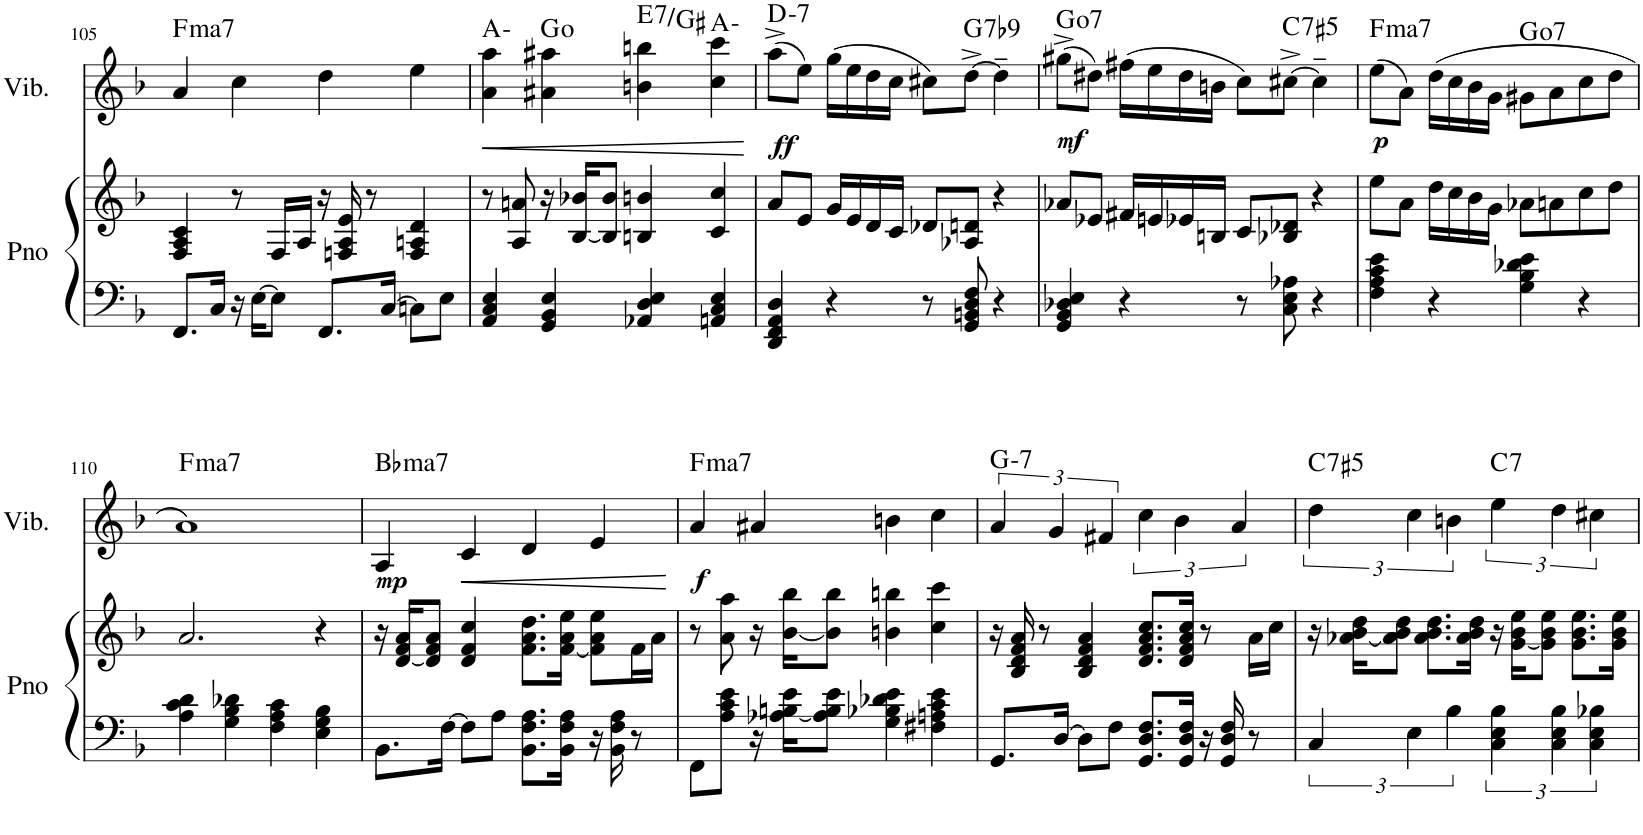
**kern	**kern	**kern	**dynam	**harte
*part2	*part2	*part1	*part1	*part1
*staff3	*staff2	*staff1	*staff1	*
*I"Piano	*	*I"Vibraphone	*	*
*I'Pno	*	*I'Vib.	*	*
!!LO:PB:g=z
*clefG2	*clefG2	*clefG2	*	*
*k[b-]	*k[b-]	*k[b-]	*	*
*F:	*F:	*F:	*	*
*M4/4	*M4/4	*M4/4	*	*
=105	=105	=105	=105	=105
!	!	!	!	!LO:H:kt=ma7
8.FF/L	4F/ 4A/ 4c/	4a/	.	F:maj7
16C/Jk	.	.	.	.
16r	8r	4cc\	.	.
[16E\KL	.	.	.	.
8E\J]	16F/LL	.	.	.
.	16A/JJ	.	.	.
8.FF/L	16r	4dd\	.	.
.	16Fn/ 16A/ 16e/	.	.	.
.	8r	.	.	.
[16C/Jk	.	.	.	.
8Cn\L]	4F/ 4An/ 4d/	4ee\	.	.
8E\J	.	.	.	.
=106	=106	=106	=106	=106
!	!	!	!LO:HP:b	!
4AA/ 4C/ 4E/	8r	4a\ 4aa\	<	A:min
.	8A/ 8an/	.	.	.
4GG/ 4BB-/ 4E/	16r	4a#X\ 4aa#X\	.	G:dim
.	[16B-/ 16b-X/KL	.	.	.
.	8B-/] 8b-/J	.	.	.
!	!	!	!	!LO:H:kt=7
4AA-X/ 4D/ 4E/	4Bn/ 4bn/	4bn\ 4bbn\	.	E:7/3
4AAn/ 4C/ 4E/	4c/ 4cc/	4cc\ 4ccc\	.	A:min
=107	=107	=107	=107	=107
!	!	!	!	!LO:H:kt=7
4DD/ 4FF/ 4AA/ 4D/	8a/L	(8aa^\L	.	D:min7
.	8e/J	8ee\J)	.	.
4r	16g/LL	(16gg\LL	.	.
.	16e/	16ee\	.	.
.	16d/	16dd\	.	.
.	16c/JJ	16cc\JJ	.	.
8r	8d-X/L	8cc#X\L)	.	.
!	!	!	!	!LO:H:kt=7
8GG/ 8BBn/ 8D/ 8F/	8A-X/ 8dn/J	[8dd^\J	.	G:7(b9)
4r	4r	4dd~\]	.	.
=108	=108	=108	=108	=108
!	!	!	!	!LO:H:kt=7
4GG/ 4BB-/ 4D-X/ 4E/	8a-X/L	(8gg#X^\L	.	G:dim7
.	8e-X/J	8dd#X\J)	.	.
4r	16f#X/LL	(16ff#X\LL	.	.
.	16en/	16ee\	.	.
.	16e-X/	16dd#\	.	.
.	16Bn/JJ	16bn\JJ	.	.
8r	8c/L	8cc\L)	.	.
!	!	!	!	!LO:H:kt=7
8C\ 8E\ 8A-X\	8B-X/ 8d-X/J	[8cc#X^\J	.	C:(3,#5,b7)
4r	4r	4cc#~\]	.	.
=109	=109	=109	=109	=109
!	!	!	!	!LO:H:kt=ma7
4F\ 4A\ 4c\ 4e\	8ee\L	(8ee\L	.	F:maj7
.	8a\J	8a\J)	.	.
4r	16dd\LL	(16dd\LL	.	.
.	16cc\	16cc\	.	.
.	16b-\	16b-\	.	.
.	16g\JJ	16g\JJ	.	.
!	!	!	!	!LO:H:kt=7
4G\ 4B-\ 4d-X\ 4e\	8a-X\L	8g#X\L	.	G:dim7
.	8an\	8a\	.	.
4r	8cc\	8cc\	.	.
.	8dd\J	8dd\J	.	.
!!LO:LB:g=z
=110	=110	=110	=110	=110
!	!	!	!	!LO:H:kt=ma7
4A\ 4c\ 4d\	2.a/	1a)	.	F:maj7
4G\ 4B-\ 4d-X\	.	.	.	.
4F\ 4A\ 4c\	.	.	.	.
4E\ 4G\ 4B-\	4r	.	.	.
=111	=111	=111	=111	=111
!	!	!	!	!LO:H:kt=ma7
8.BB-\L	16r	4A/	.	Bb:maj7
.	[16d/ 16f/ 16a/KL	.	.	.
.	8d/] 8f/ 8a/J	.	.	.
[16F\Jk	.	.	.	.
8F\L]	4d/ 4f/ 4cc/	4c/	.	.
8A\J	.	.	.	.
8.BB-\ 8.F\ 8.A\L	8.f\ 8.a\ 8.dd\L	4d/	.	.
16BB-\ 16F\ 16A\Jk	[16f\ 16a\ 16ee\Jk	.	.	.
16r	8f\] 8a\ 8ee\L	4e/	.	.
16BB-\ 16F\ 16A\	.	.	.	.
8r	16f\L	.	.	.
.	16a\JJ	.	.	.
.	.	.	[	.
=112	=112	=112	=112	=112
!	!	!	!	!LO:H:kt=ma7
8FF\L	8r	4a/	.	F:maj7
8A\ 8c\ 8e\J	8a\ 8aa\	.	.	.
16r	16r	4a#X/	.	.
[16A-X\ 16Bn\ 16e\KL	[16b-\ 16bb-\KL	.	.	.
8A-\] 8B\ 8e\J	8b-\] 8bb-\J	.	.	.
4G\ 4B-X\ 4d-X\ 4e\	4bn\ 4bbn\	4bn\	.	.
4F#X\ 4An\ 4c\ 4e\	4cc\ 4ccc\	4cc\	.	.
=113	=113	=113	=113	=113
!	!	!	!	!LO:H:kt=7
8.GG/L	16r	6a/	.	G:min7
.	16B-/ 16d/ 16f/ 16a/	.	.	.
.	8r	.	.	.
.	.	6g/	.	.
[16D/Jk	.	.	.	.
8D\L]	4B-/ 4d/ 4f/ 4a/	.	.	.
.	.	6f#X/	.	.
8F\J	.	.	.	.
8.GG/ 8.D/ 8.F/L	8.d/ 8.f/ 8.a/ 8.cc/L	6cc\	.	.
.	.	6b-\	.	.
16GG/ 16D/ 16F/Jk	16d/ 16f/ 16a/ 16cc/Jk	.	.	.
16r	8r	.	.	.
16GG/ 16D/ 16F/	.	.	.	.
.	.	6a/	.	.
8r	16a\LL	.	.	.
.	16cc\JJ	.	.	.
=114	=114	=114	=114	=114
!	!	!	!	!LO:H:kt=7
6C/	16r	6dd\	.	C:(3,#5,b7)
.	[16a-X\ 16b-\ 16dd\KL	.	.	.
.	8a-\] 8b-\ 8dd\J	.	.	.
6E\	.	6cc\	.	.
.	8.a-\ 8.b-\ 8.dd\L	.	.	.
6B-\	.	6bn\	.	.
.	16a-\ 16b-\ 16dd\Jk	.	.	.
!	!	!	!	!LO:H:kt=7
6C\ 6E\ 6B-\	16r	6ee\	.	C:7
.	[16g\ 16b-\ 16ee\KL	.	.	.
.	8g\] 8b-\ 8ee\J	.	.	.
6C\ 6E\ 6B-\	.	6dd\	.	.
.	8.g\ 8.b-\ 8.ee\L	.	.	.
6C\ 6E\ 6B-X\	.	6cc#X\	.	.
.	16g\ 16b-\ 16ee\Jk	.	.	.
=	=	=	=	=
*-	*-	*-	*-	*-
